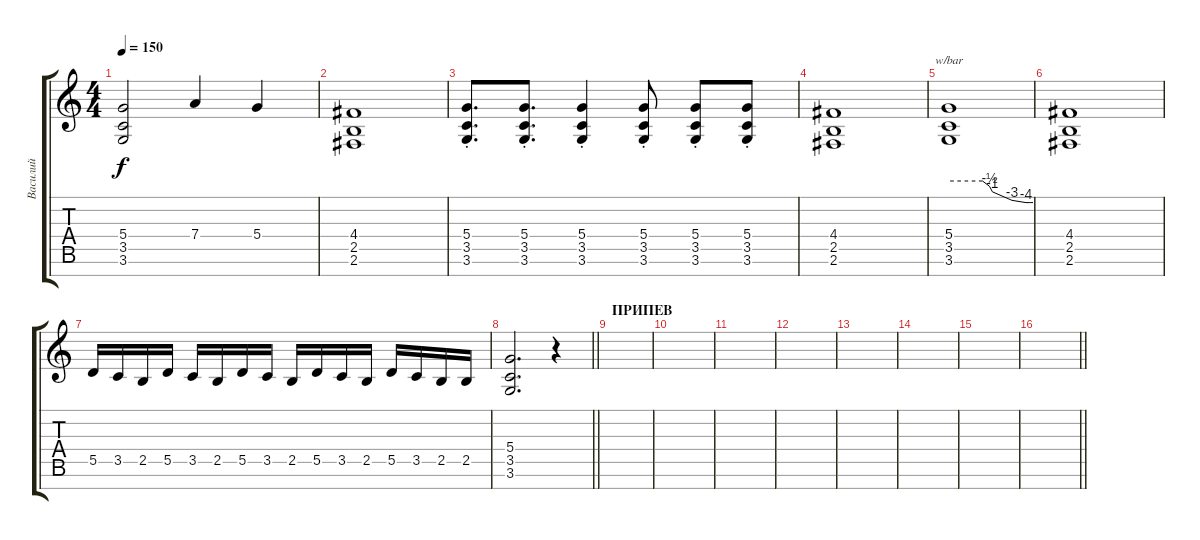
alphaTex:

\track ("Василий" "Василий") {instrument overdrivenguitar}
\staff {score tabs}
\tuning (E4 B3 G3 D3 A2 E2 B1) {hide}
\ts (4 4)
\tempo 150
\clef g2
\ks c
(5.4 3.5 3.6).2{dy f} 7.4.4 5.4.4 |
(4.4 2.5 2.6).1 |
(5.4{st} 3.5{st} 3.6{st}).8{d} (5.4{st} 3.5{st} 3.6{st}).8{d} (5.4{st} 3.5{st} 3.6{st}).4 (5.4{st} 3.5{st} 3.6{st}).8 (5.4{st} 3.5{st} 3.6{st}).8 (5.4{st} 3.5{st} 3.6{st}).8 |
(4.4 2.5 2.6).1 |
(5.4 3.5 3.6).1{tbe (custom default 0 0 24 0 29 -2 31 -4 45 -12 55 -16 58 -16 60 -16)} |
(4.4 2.5 2.6).1 |
5.5.16 3.5.16 2.5.16 5.5.16 3.5.16 2.5.16 5.5.16 3.5.16 2.5.16 5.5.16 3.5.16 2.5.16 5.5.16 3.5.16 2.5.16 2.5.16 |
\barLineRight lightlight
(5.4 3.5 3.6).2{d} r.4 |
\section ("" "ПРИПЕВ")
|
|
|
|
|
|
|
\barLineRight lightlight
